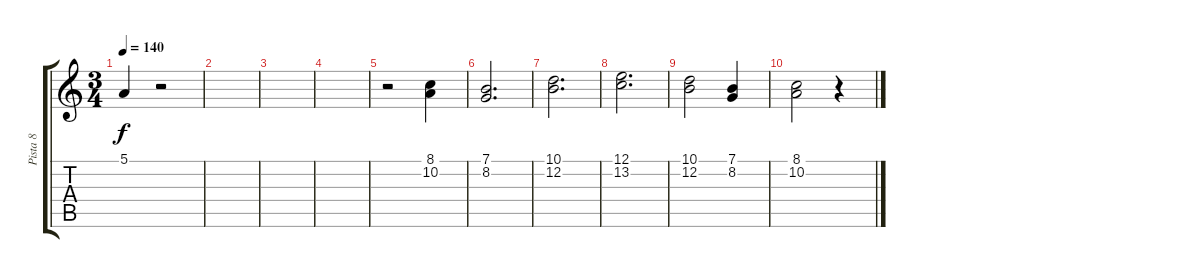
\track ("Pista 8" "Pista 8") {instrument choiraahs}
\staff {score tabs}
\tuning (E4 B3 G3 D3 A2 E2) {hide}
\ts (3 4)
\tempo 140
\clef g2
\ks c
5.1{t}.4{dy f} r.2 |
|
|
|
r.2 (8.1 10.2).4 |
(7.1 8.2).2{d} |
(10.1 12.2).2{d} |
(12.1 13.2).2{d} |
(10.1 12.2).2 (7.1 8.2).4 |
(8.1 10.2).2 r.4
